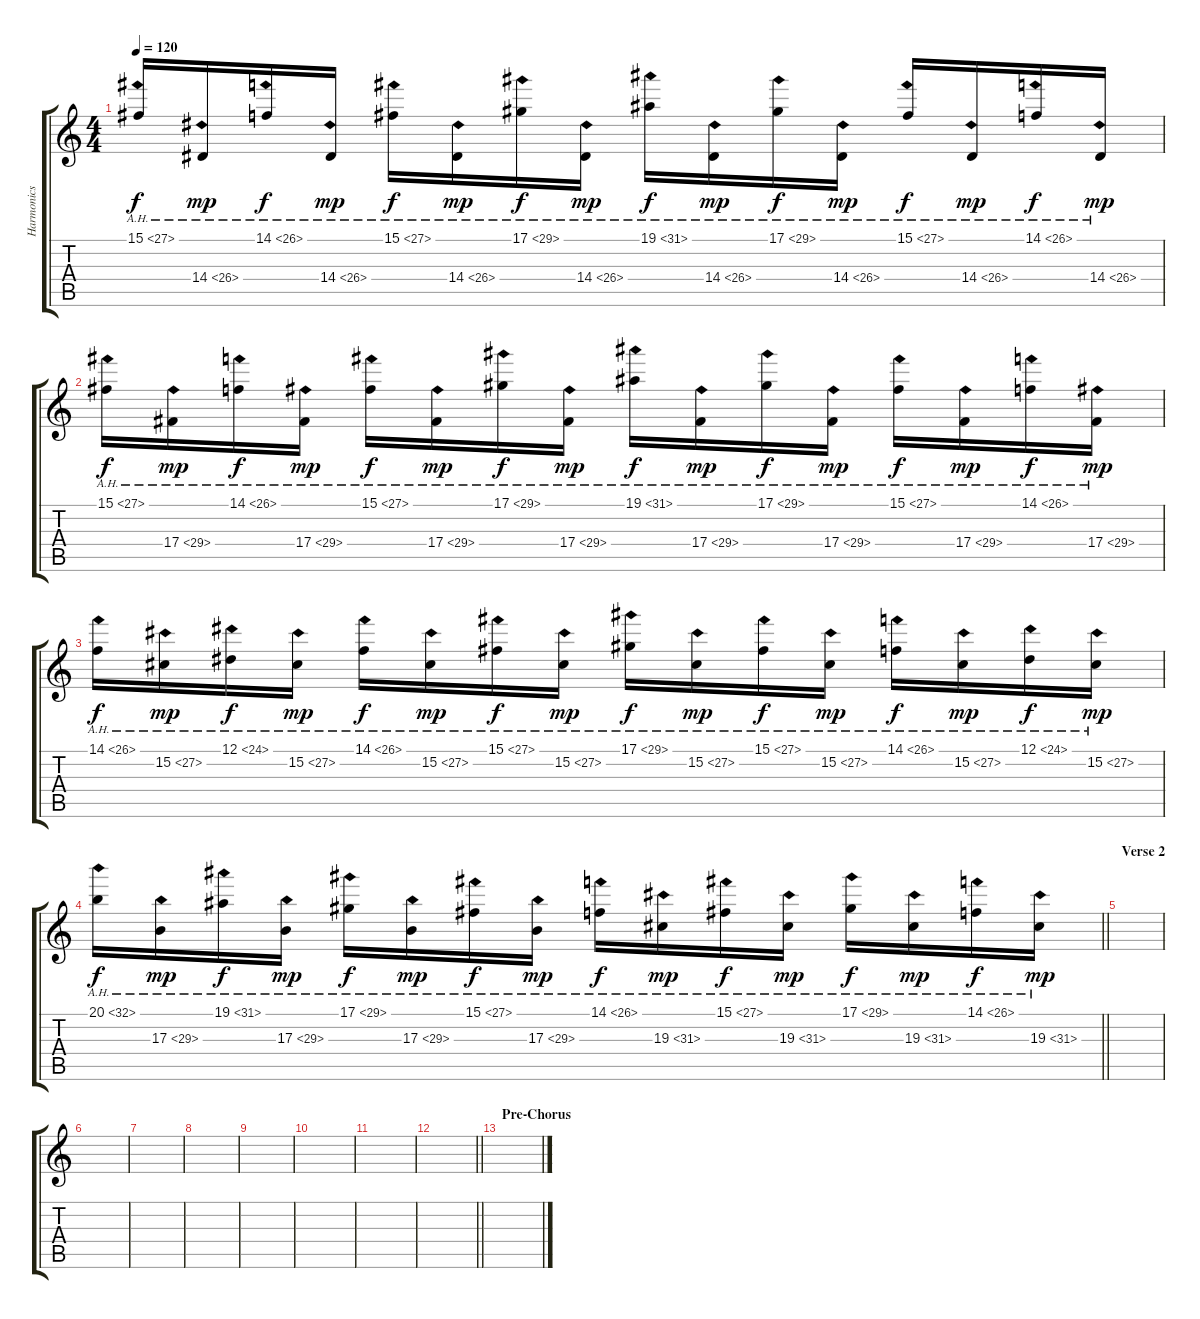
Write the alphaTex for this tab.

\track ("Harmonics" "Harmonics") {instrument harpsichord}
\staff {score tabs}
\tuning (Eb4 Bb3 Gb3 Db3 Ab2 Eb2) {hide}
\ts (4 4)
\tempo 120
\clef g2
\ks c
15.1{ah 12}.16{dy f} 14.4{ah 12}.16{dy mp} 14.1{ah 12}.16{dy f} 14.4{ah 12}.16{dy mp} 15.1{ah 12}.16{dy f} 14.4{ah 12}.16{dy mp} 17.1{ah 12}.16{dy f} 14.4{ah 12}.16{dy mp} 19.1{ah 12}.16{dy f} 14.4{ah 12}.16{dy mp} 17.1{ah 12}.16{dy f} 14.4{ah 12}.16{dy mp} 15.1{ah 12}.16{dy f} 14.4{ah 12}.16{dy mp} 14.1{ah 12}.16{dy f} 14.4{ah 12}.16{dy mp} |
15.1{ah 12}.16{dy f} 17.4{ah 12}.16{dy mp} 14.1{ah 12}.16{dy f} 17.4{ah 12}.16{dy mp} 15.1{ah 12}.16{dy f} 17.4{ah 12}.16{dy mp} 17.1{ah 12}.16{dy f} 17.4{ah 12}.16{dy mp} 19.1{ah 12}.16{dy f} 17.4{ah 12}.16{dy mp} 17.1{ah 12}.16{dy f} 17.4{ah 12}.16{dy mp} 15.1{ah 12}.16{dy f} 17.4{ah 12}.16{dy mp} 14.1{ah 12}.16{dy f} 17.4{ah 12}.16{dy mp} |
14.1{ah 12}.16{dy f} 15.2{ah 12}.16{dy mp} 12.1{ah 12}.16{dy f} 15.2{ah 12}.16{dy mp} 14.1{ah 12}.16{dy f} 15.2{ah 12}.16{dy mp} 15.1{ah 12}.16{dy f} 15.2{ah 12}.16{dy mp} 17.1{ah 12}.16{dy f} 15.2{ah 12}.16{dy mp} 15.1{ah 12}.16{dy f} 15.2{ah 12}.16{dy mp} 14.1{ah 12}.16{dy f} 15.2{ah 12}.16{dy mp} 12.1{ah 12}.16{dy f} 15.2{ah 12}.16{dy mp} |
\barLineRight lightlight
20.1{ah 12}.16{dy f} 17.3{ah 12}.16{dy mp} 19.1{ah 12}.16{dy f} 17.3{ah 12}.16{dy mp} 17.1{ah 12}.16{dy f} 17.3{ah 12}.16{dy mp} 15.1{ah 12}.16{dy f} 17.3{ah 12}.16{dy mp} 14.1{ah 12}.16{dy f} 19.3{ah 12}.16{dy mp} 15.1{ah 12}.16{dy f} 19.3{ah 12}.16{dy mp} 17.1{ah 12}.16{dy f} 19.3{ah 12}.16{dy mp} 14.1{ah 12}.16{dy f} 19.3{ah 12}.16{dy mp} |
\section ("" "Verse 2")
|
|
|
|
|
|
|
\barLineRight lightlight
|
\section ("" "Pre-Chorus")
